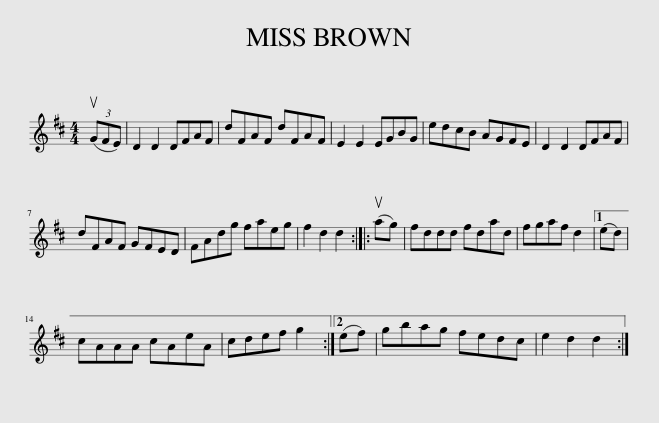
X:1
L:1/8
M:4/4
I:linebreak $
K:D
V:1 treble
V:1
 (3(uGFE) | D2 D2 DFAF | dFAF dFAF | E2 E2 EGBG | edcB AGFE | %5
 D2 D2 DFAF |$ dFAF GFED | FAdg faeg | f2 d2 d2 :: (uag) | %10
 fddd fdad | fgaf d2 |1 (ed) |$ cAAA cAeA | cdef g2 :|2 %15
 (ef) | gbag fedc | e2 d2 d2 :| %18
